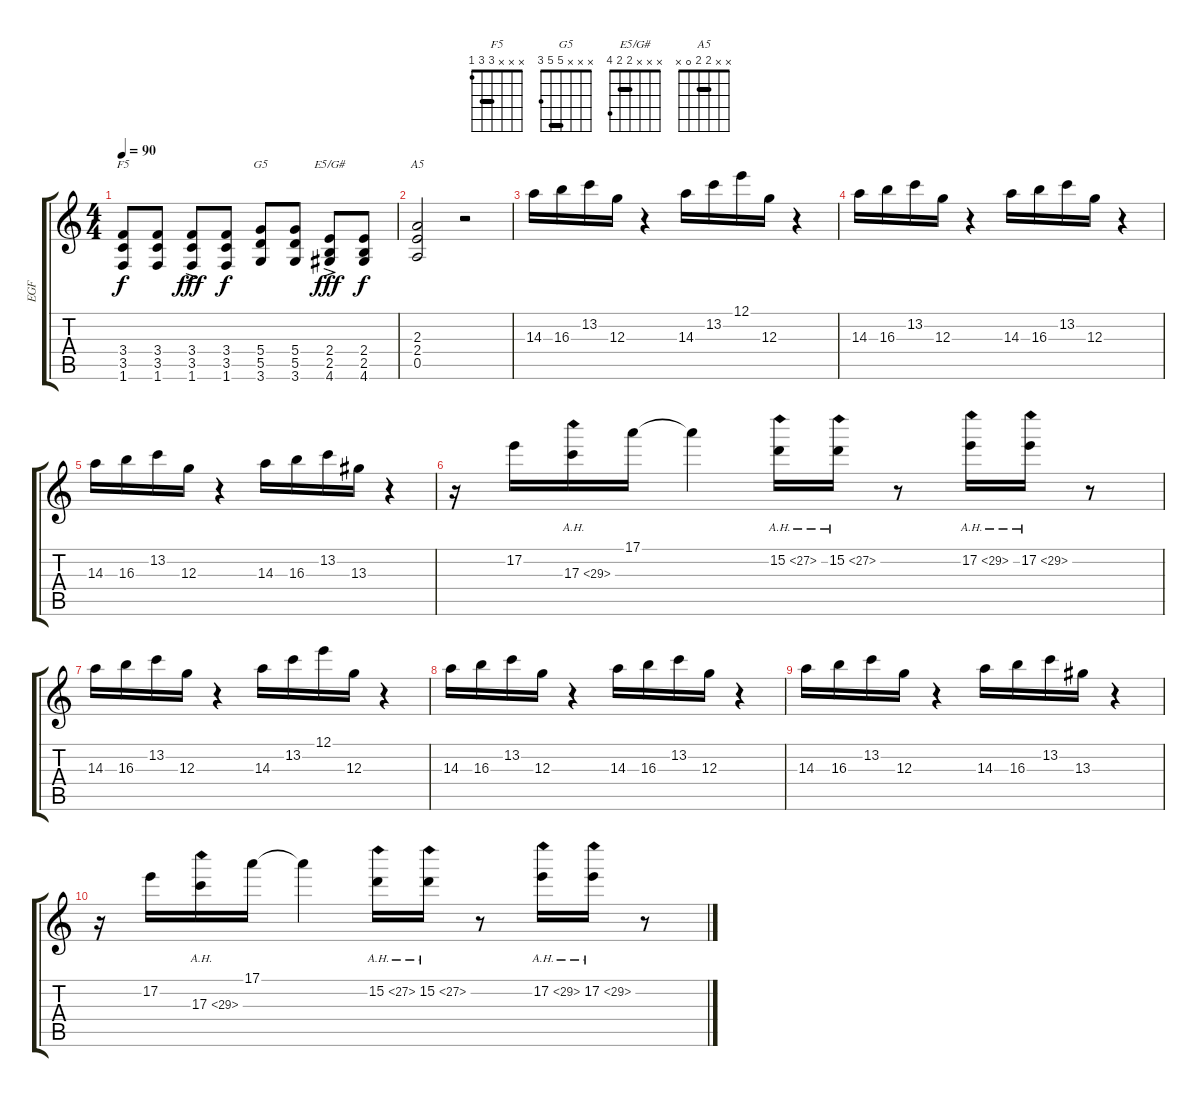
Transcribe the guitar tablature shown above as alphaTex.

\track ("EGF" "EGF") {instrument distortionguitar}
\staff {score tabs}
\tuning (E4 B3 G3 D3 A2 E2) {hide}
\chord ("F5" x x x 3 3 1) {barre 3}
\chord ("G5" x x x 5 5 3) {barre 5}
\chord ("E5/G#" x x x 2 2 4) {barre 2}
\chord ("A5" x x 2 2 0 x) {barre 2}
\ts (4 4)
\tempo 90
\clef g2
\ks c
(3.4 3.5 1.6).8{ch "F5" dy f} (3.4 3.5 1.6).8 (3.4{ac} 3.5 1.6{ac}).8{dy fff} (3.4 3.5 1.6).8{dy f} (5.4 5.5 3.6).8{ch "G5"} (5.4 5.5 3.6).8 (2.4{ac} 2.5{ac} 4.6{ac}).8{ch "E5/G#" dy fff} (2.4 2.5 4.6).8{dy f} |
\ks aminor
(2.3 2.4 0.5).2{ch "A5"} r.2 |
14.3.16{instrument electricguitarjazz} 16.3.16 13.2.16 12.3.16 r.4 14.3.16 13.2.16 12.1.16 12.3.16 r.4 |
14.3.16 16.3.16 13.2.16 12.3.16 r.4 14.3.16 16.3.16 13.2.16 12.3.16 r.4 |
14.3.16 16.3.16 13.2.16 12.3.16 r.4 14.3.16 16.3.16 13.2.16 13.3.16 r.4 |
r.16 17.2.16 17.3{ah 12}.16 17.1.16 17.1{t}.4 15.2{ah 12}.16 15.2{ah 12}.16 r.8 17.2{ah 12}.16 17.2{ah 12}.16 r.8 |
14.3.16 16.3.16 13.2.16 12.3.16 r.4 14.3.16 13.2.16 12.1.16 12.3.16 r.4 |
14.3.16 16.3.16 13.2.16 12.3.16 r.4 14.3.16 16.3.16 13.2.16 12.3.16 r.4 |
14.3.16 16.3.16 13.2.16 12.3.16 r.4 14.3.16 16.3.16 13.2.16 13.3.16 r.4 |
r.16 17.2.16 17.3{ah 12}.16 17.1.16 17.1{t}.4 15.2{ah 12}.16 15.2{ah 12}.16 r.8 17.2{ah 12}.16 17.2{ah 12}.16 r.8
